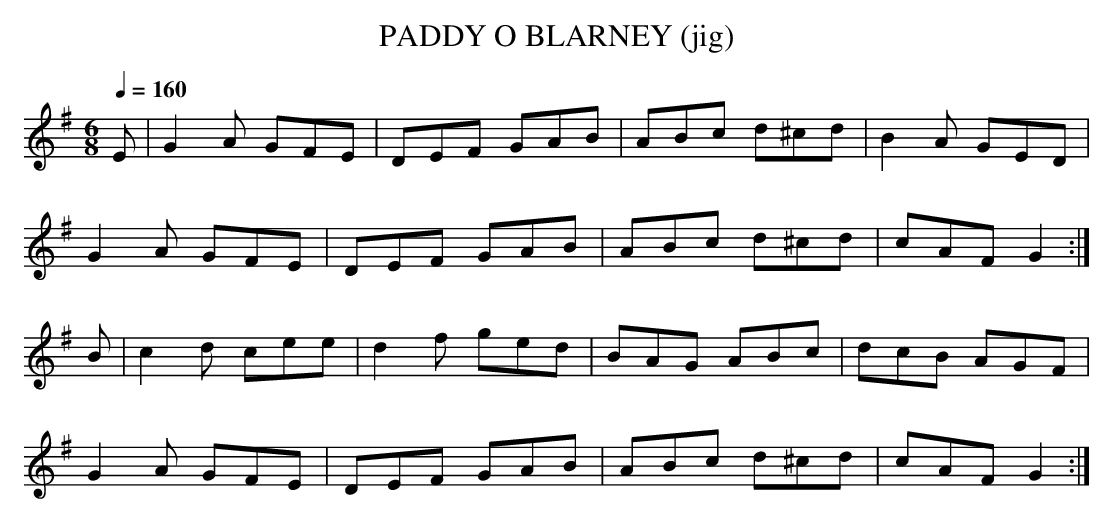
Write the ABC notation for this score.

X:1
T:PADDY O BLARNEY (jig)
Q:1/4=160
L:1/8
M:6/8
K:G
E|G2A GFE|DEF GAB|ABc d^cd|B2A GED|
G2A GFE|DEF GAB|ABc d^cd|cAF G2 :|
B|c2d cee|d2f ged|BAG ABc|dcB AGF|
G2A GFE|DEF GAB|ABc d^cd|cAF G2 :|
